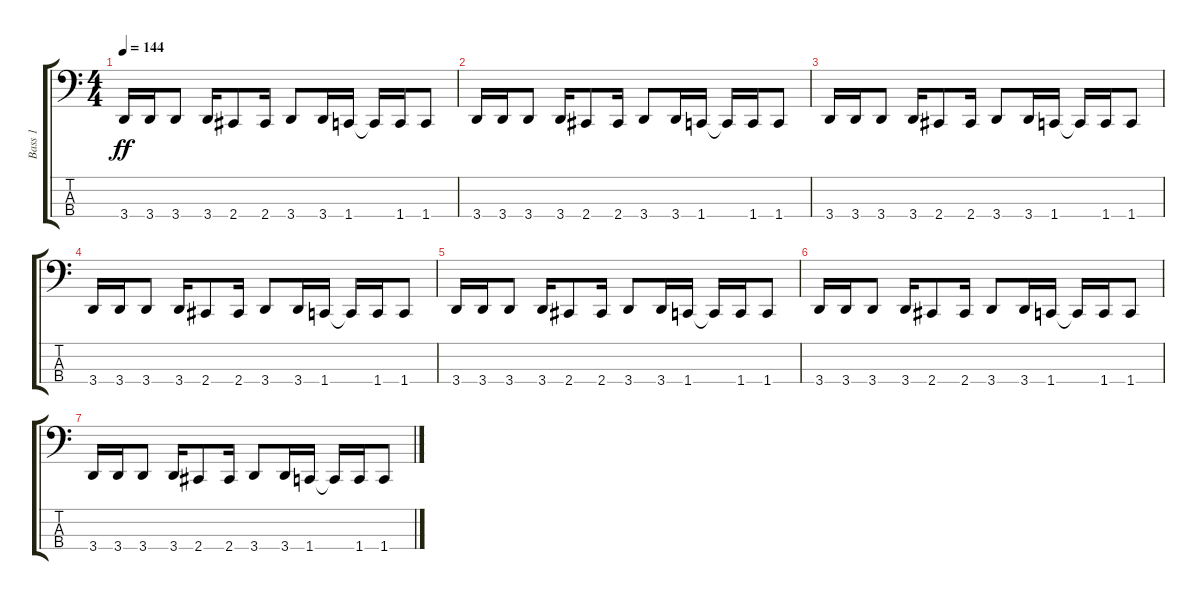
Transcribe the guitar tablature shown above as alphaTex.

\track ("Bass 1" "Bass 1") {instrument electricbasspick}
\staff {score tabs}
\tuning (E2 B1 Gb1 B0) {hide}
\ts (4 4)
\tempo 144
\clef f4
\ks c
3.4.16{dy ff} 3.4.16 3.4.8 3.4.16 2.4.8 2.4.16 3.4.8 3.4.16 1.4.16 1.4{t}.16 1.4.16 1.4.8 |
3.4.16 3.4.16 3.4.8 3.4.16 2.4.8 2.4.16 3.4.8 3.4.16 1.4.16 1.4{t}.16 1.4.16 1.4.8 |
3.4.16 3.4.16 3.4.8 3.4.16 2.4.8 2.4.16 3.4.8 3.4.16 1.4.16 1.4{t}.16 1.4.16 1.4.8 |
3.4.16 3.4.16 3.4.8 3.4.16 2.4.8 2.4.16 3.4.8 3.4.16 1.4.16 1.4{t}.16 1.4.16 1.4.8 |
3.4.16 3.4.16 3.4.8 3.4.16 2.4.8 2.4.16 3.4.8 3.4.16 1.4.16 1.4{t}.16 1.4.16 1.4.8 |
3.4.16 3.4.16 3.4.8 3.4.16 2.4.8 2.4.16 3.4.8 3.4.16 1.4.16 1.4{t}.16 1.4.16 1.4.8 |
3.4.16 3.4.16 3.4.8 3.4.16 2.4.8 2.4.16 3.4.8 3.4.16 1.4.16 1.4{t}.16 1.4.16 1.4.8
